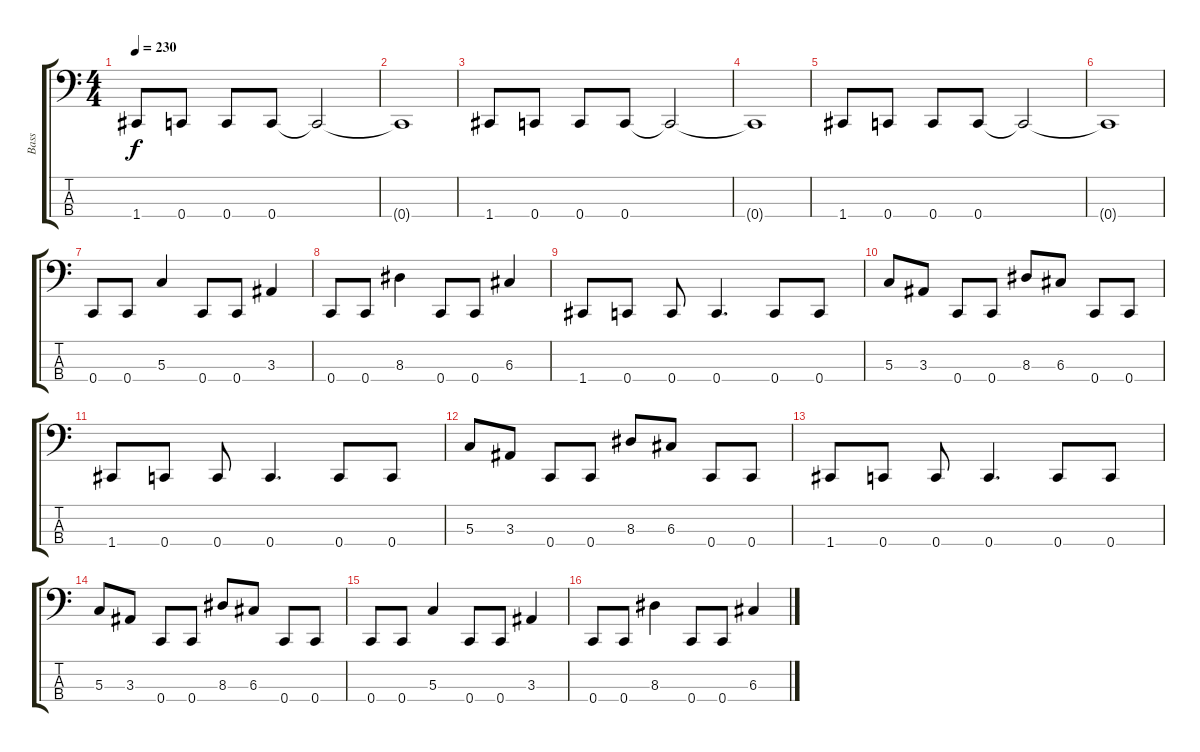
\track ("Bass" "Bass") {instrument electricbasspick}
\staff {score tabs}
\tuning (F2 C2 G1 C1) {hide}
\ts (4 4)
\tempo 230
\clef f4
\ks c
1.4.8{dy f} 0.4.8 0.4.8 0.4.8 0.4{t}.2 |
0.4{t}.1 |
1.4.8 0.4.8 0.4.8 0.4.8 0.4{t}.2 |
0.4{t}.1 |
1.4.8 0.4.8 0.4.8 0.4.8 0.4{t}.2 |
0.4{t}.1 |
0.4.8 0.4.8 5.3.4 0.4.8 0.4.8 3.3.4 |
0.4.8 0.4.8 8.3.4 0.4.8 0.4.8 6.3.4 |
1.4.8 0.4.8 0.4.8 0.4.4{d} 0.4.8 0.4.8 |
5.3.8 3.3.8 0.4.8 0.4.8 8.3.8 6.3.8 0.4.8 0.4.8 |
1.4.8 0.4.8 0.4.8 0.4.4{d} 0.4.8 0.4.8 |
5.3.8 3.3.8 0.4.8 0.4.8 8.3.8 6.3.8 0.4.8 0.4.8 |
1.4.8 0.4.8 0.4.8 0.4.4{d} 0.4.8 0.4.8 |
5.3.8 3.3.8 0.4.8 0.4.8 8.3.8 6.3.8 0.4.8 0.4.8 |
0.4.8 0.4.8 5.3.4 0.4.8 0.4.8 3.3.4 |
0.4.8 0.4.8 8.3.4 0.4.8 0.4.8 6.3.4
